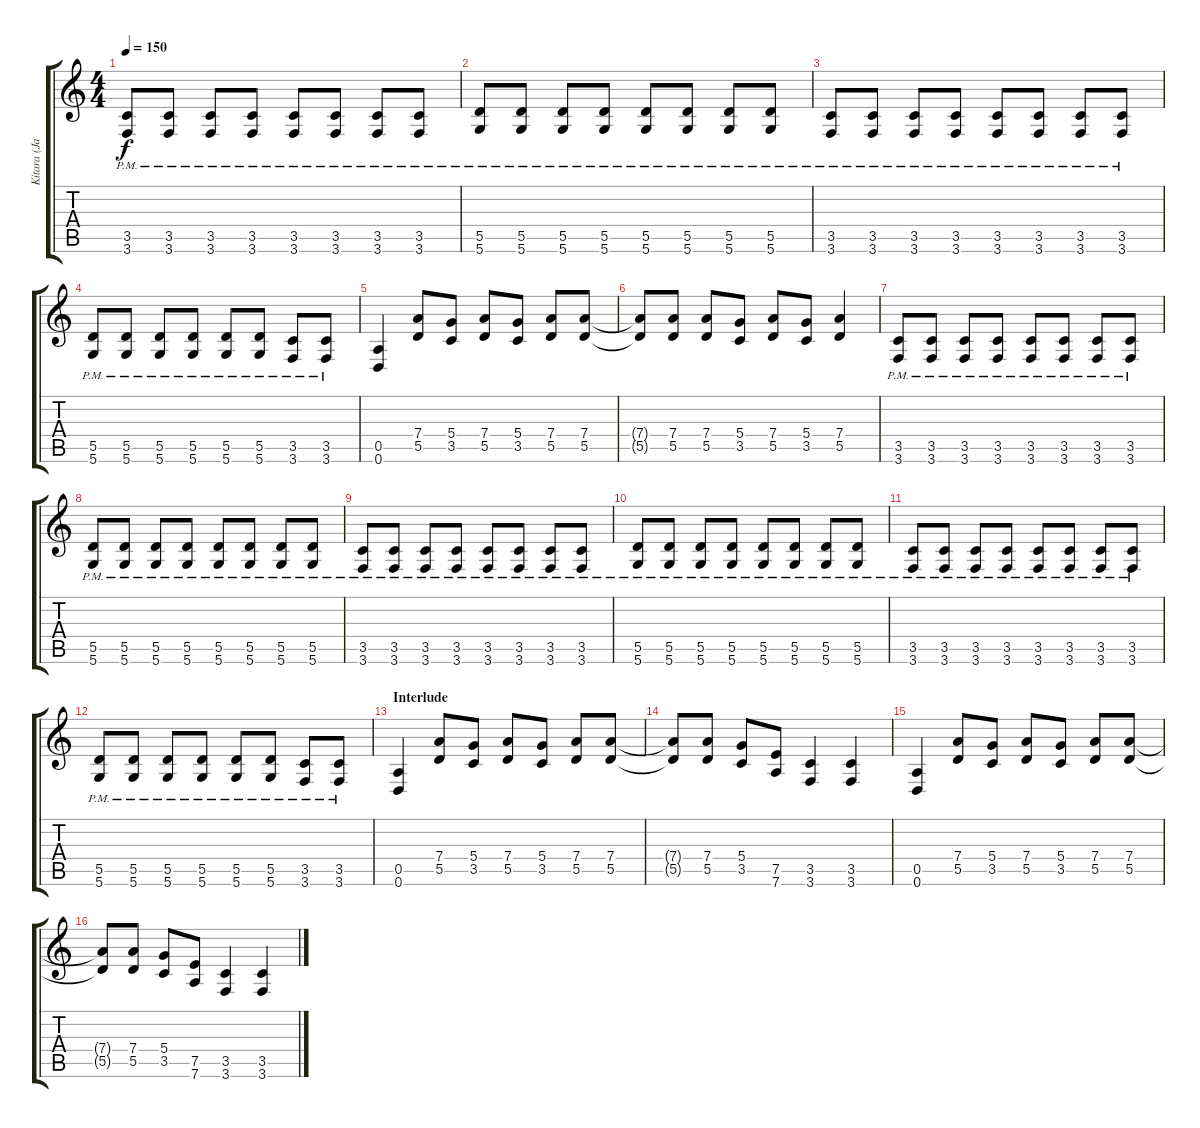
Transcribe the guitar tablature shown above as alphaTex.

\track ("Kitara (Jarkko Petosalmi)" "Kitara (Ja") {instrument distortionguitar}
\staff {score tabs}
\tuning (E4 B3 G3 D3 A2 D2) {hide}
\ts (4 4)
\tempo 150
\clef g2
\ks c
(3.5{pm} 3.6{pm}).8{dy f} (3.5{pm} 3.6{pm}).8 (3.5{pm} 3.6{pm}).8 (3.5{pm} 3.6{pm}).8 (3.5{pm} 3.6{pm}).8 (3.5{pm} 3.6{pm}).8 (3.5{pm} 3.6{pm}).8 (3.5{pm} 3.6{pm}).8 |
(5.5{pm} 5.6{pm}).8 (5.5{pm} 5.6{pm}).8 (5.5{pm} 5.6{pm}).8 (5.5{pm} 5.6{pm}).8 (5.5{pm} 5.6{pm}).8 (5.5{pm} 5.6{pm}).8 (5.5{pm} 5.6{pm}).8 (5.5{pm} 5.6{pm}).8 |
(3.5{pm} 3.6{pm}).8 (3.5{pm} 3.6{pm}).8 (3.5{pm} 3.6{pm}).8 (3.5{pm} 3.6{pm}).8 (3.5{pm} 3.6{pm}).8 (3.5{pm} 3.6{pm}).8 (3.5{pm} 3.6{pm}).8 (3.5{pm} 3.6{pm}).8 |
(5.5{pm} 5.6{pm}).8 (5.5{pm} 5.6{pm}).8 (5.5{pm} 5.6{pm}).8 (5.5{pm} 5.6{pm}).8 (5.5{pm} 5.6{pm}).8 (5.5{pm} 5.6{pm}).8 (3.5{pm} 3.6{pm}).8 (3.5{pm} 3.6{pm}).8 |
(0.5 0.6).4 (7.4 5.5).8 (5.4 3.5).8 (7.4 5.5).8 (5.4 3.5).8 (7.4 5.5).8 (7.4 5.5).8 |
(7.4{t} 5.5{t}).8 (7.4 5.5).8 (7.4 5.5).8 (5.4 3.5).8 (7.4 5.5).8 (5.4 3.5).8 (7.4 5.5).4 |
(3.5{pm} 3.6{pm}).8 (3.5{pm} 3.6{pm}).8 (3.5{pm} 3.6{pm}).8 (3.5{pm} 3.6{pm}).8 (3.5{pm} 3.6{pm}).8 (3.5{pm} 3.6{pm}).8 (3.5{pm} 3.6{pm}).8 (3.5{pm} 3.6{pm}).8 |
(5.5{pm} 5.6{pm}).8 (5.5{pm} 5.6{pm}).8 (5.5{pm} 5.6{pm}).8 (5.5{pm} 5.6{pm}).8 (5.5{pm} 5.6{pm}).8 (5.5{pm} 5.6{pm}).8 (5.5{pm} 5.6{pm}).8 (5.5{pm} 5.6{pm}).8 |
(3.5{pm} 3.6{pm}).8 (3.5{pm} 3.6{pm}).8 (3.5{pm} 3.6{pm}).8 (3.5{pm} 3.6{pm}).8 (3.5{pm} 3.6{pm}).8 (3.5{pm} 3.6{pm}).8 (3.5{pm} 3.6{pm}).8 (3.5{pm} 3.6{pm}).8 |
(5.5{pm} 5.6{pm}).8 (5.5{pm} 5.6{pm}).8 (5.5{pm} 5.6{pm}).8 (5.5{pm} 5.6{pm}).8 (5.5{pm} 5.6{pm}).8 (5.5{pm} 5.6{pm}).8 (5.5{pm} 5.6{pm}).8 (5.5{pm} 5.6{pm}).8 |
(3.5{pm} 3.6{pm}).8 (3.5{pm} 3.6{pm}).8 (3.5{pm} 3.6{pm}).8 (3.5{pm} 3.6{pm}).8 (3.5{pm} 3.6{pm}).8 (3.5{pm} 3.6{pm}).8 (3.5{pm} 3.6{pm}).8 (3.5{pm} 3.6{pm}).8 |
(5.5{pm} 5.6{pm}).8 (5.5{pm} 5.6{pm}).8 (5.5{pm} 5.6{pm}).8 (5.5{pm} 5.6{pm}).8 (5.5{pm} 5.6{pm}).8 (5.5{pm} 5.6{pm}).8 (3.5{pm} 3.6{pm}).8 (3.5{pm} 3.6{pm}).8 |
\section ("" "Interlude")
(0.5 0.6).4 (7.4 5.5).8 (5.4 3.5).8 (7.4 5.5).8 (5.4 3.5).8 (7.4 5.5).8 (7.4 5.5).8 |
(7.4{t} 5.5{t}).8 (7.4 5.5).8 (5.4 3.5).8 (7.5 7.6).8 (3.5 3.6).4 (3.5 3.6).4 |
(0.5 0.6).4 (7.4 5.5).8 (5.4 3.5).8 (7.4 5.5).8 (5.4 3.5).8 (7.4 5.5).8 (7.4 5.5).8 |
(7.4{t} 5.5{t}).8 (7.4 5.5).8 (5.4 3.5).8 (7.5 7.6).8 (3.5 3.6).4 (3.5 3.6).4
